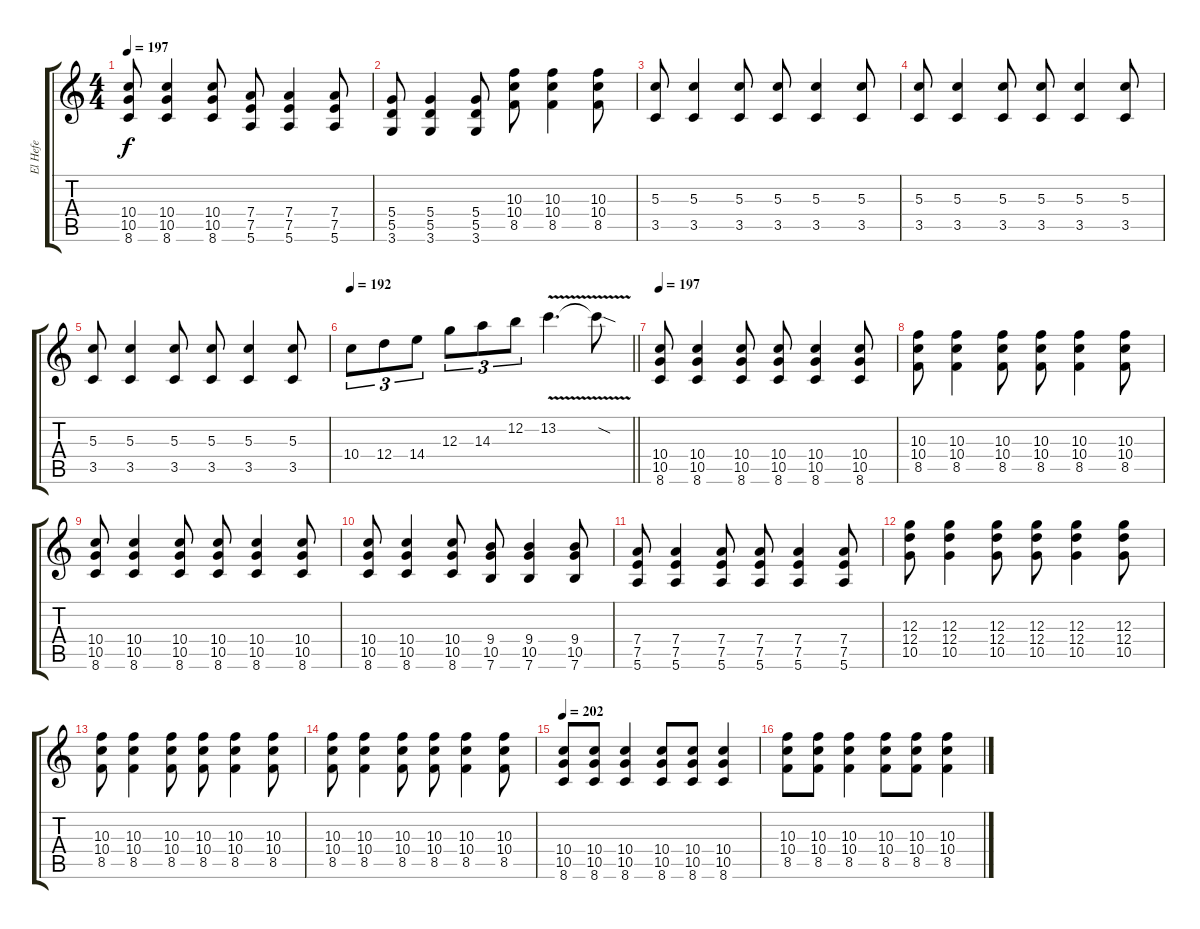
\track ("El Hefe" "El Hefe") {instrument distortionguitar}
\staff {score tabs}
\tuning (E4 B3 G3 D3 A2 E2) {hide}
\ts (4 4)
\tempo 197
\clef g2
\ks c
(10.4 10.5 8.6).8{dy f} (10.4 10.5 8.6).4 (10.4 10.5 8.6).8 (7.4 7.5 5.6).8 (7.4 7.5 5.6).4 (7.4 7.5 5.6).8 |
(5.4 5.5 3.6).8 (5.4 5.5 3.6).4 (5.4 5.5 3.6).8 (10.3 10.4 8.5).8 (10.3 10.4 8.5).4 (10.3 10.4 8.5).8 |
(5.3 3.5).8 (5.3 3.5).4 (5.3 3.5).8 (5.3 3.5).8 (5.3 3.5).4 (5.3 3.5).8 |
(5.3 3.5).8 (5.3 3.5).4 (5.3 3.5).8 (5.3 3.5).8 (5.3 3.5).4 (5.3 3.5).8 |
(5.3 3.5).8 (5.3 3.5).4 (5.3 3.5).8 (5.3 3.5).8 (5.3 3.5).4 (5.3 3.5).8 |
\tempo 192
\barLineRight lightlight
10.4.8{tu (3 2)} 12.4.8{tu (3 2)} 14.4.8{tu (3 2)} 12.3.8{tu (3 2)} 14.3.8{tu (3 2)} 12.2.8{tu (3 2)} 13.2{v}.4{d} 13.2{sod t}.8 |
\section ("" "")
\tempo 197
(10.4 10.5 8.6).8 (10.4 10.5 8.6).4 (10.4 10.5 8.6).8 (10.4 10.5 8.6).8 (10.4 10.5 8.6).4 (10.4 10.5 8.6).8 |
(10.3 10.4 8.5).8 (10.3 10.4 8.5).4 (10.3 10.4 8.5).8 (10.3 10.4 8.5).8 (10.3 10.4 8.5).4 (10.3 10.4 8.5).8 |
(10.4 10.5 8.6).8 (10.4 10.5 8.6).4 (10.4 10.5 8.6).8 (10.4 10.5 8.6).8 (10.4 10.5 8.6).4 (10.4 10.5 8.6).8 |
(10.4 10.5 8.6).8 (10.4 10.5 8.6).4 (10.4 10.5 8.6).8 (9.4 10.5 7.6).8 (9.4 10.5 7.6).4 (9.4 10.5 7.6).8 |
(7.4 7.5 5.6).8 (7.4 7.5 5.6).4 (7.4 7.5 5.6).8 (7.4 7.5 5.6).8 (7.4 7.5 5.6).4 (7.4 7.5 5.6).8 |
(12.3 12.4 10.5).8 (12.3 12.4 10.5).4 (12.3 12.4 10.5).8 (12.3 12.4 10.5).8 (12.3 12.4 10.5).4 (12.3 12.4 10.5).8 |
(10.3 10.4 8.5).8 (10.3 10.4 8.5).4 (10.3 10.4 8.5).8 (10.3 10.4 8.5).8 (10.3 10.4 8.5).4 (10.3 10.4 8.5).8 |
(10.3 10.4 8.5).8 (10.3 10.4 8.5).4 (10.3 10.4 8.5).8 (10.3 10.4 8.5).8 (10.3 10.4 8.5).4 (10.3 10.4 8.5).8 |
\tempo 202
(10.4 10.5 8.6).8 (10.4 10.5 8.6).8 (10.4 10.5 8.6).4 (10.4 10.5 8.6).8 (10.4 10.5 8.6).8 (10.4 10.5 8.6).4 |
(10.3 10.4 8.5).8 (10.3 10.4 8.5).8 (10.3 10.4 8.5).4 (10.3 10.4 8.5).8 (10.3 10.4 8.5).8 (10.3 10.4 8.5).4
